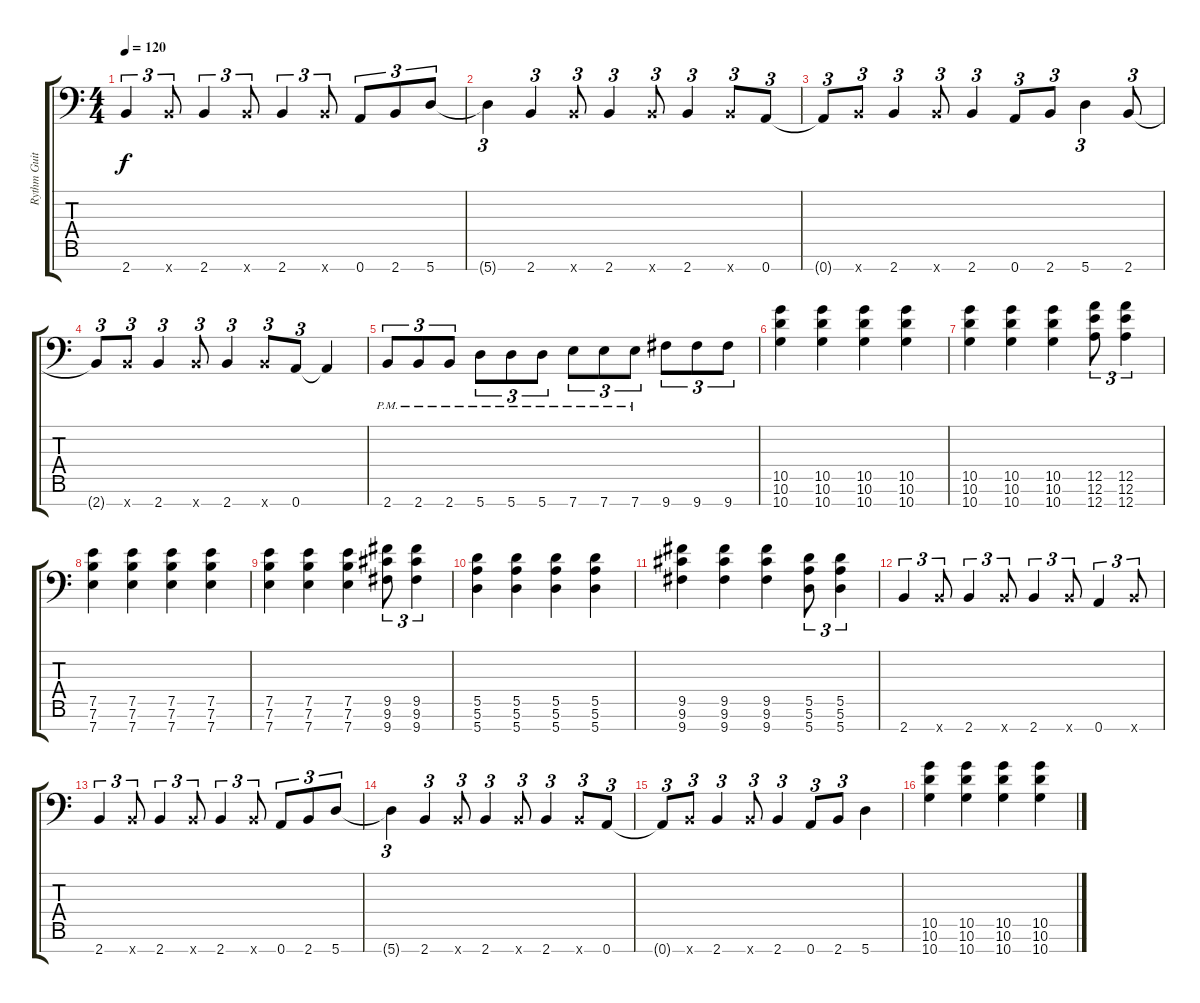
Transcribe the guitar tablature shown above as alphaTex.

\track ("Rythm Guitar #1" "Rythm Guit") {instrument distortionguitar}
\staff {score tabs}
\tuning (D4 A3 E3 D3 A2 E2 A1) {hide}
\ts (4 4)
\tempo 120
\clef f4
\ks c
2.7.4{tu (3 2) dy f} 2.7{x}.8{tu (3 2)} 2.7.4{tu (3 2)} 2.7{x}.8{tu (3 2)} 2.7.4{tu (3 2)} 2.7{x}.8{tu (3 2)} 0.7.8{tu (3 2)} 2.7.8{tu (3 2)} 5.7.8{tu (3 2)} |
5.7{t}.4{tu (3 2)} 2.7.4{tu (3 2)} 2.7{x}.8{tu (3 2)} 2.7.4{tu (3 2)} 2.7{x}.8{tu (3 2)} 2.7.4{tu (3 2)} 2.7{x}.8{tu (3 2)} 0.7.8{tu (3 2)} |
0.7{t}.8{tu (3 2)} 2.7{x}.8{tu (3 2)} 2.7.4{tu (3 2)} 2.7{x}.8{tu (3 2)} 2.7.4{tu (3 2)} 0.7.8{tu (3 2)} 2.7.8{tu (3 2)} 5.7.4{tu (3 2)} 2.7.8{tu (3 2)} |
2.7{t}.8{tu (3 2)} 2.7{x}.8{tu (3 2)} 2.7.4{tu (3 2)} 2.7{x}.8{tu (3 2)} 2.7.4{tu (3 2)} 2.7{x}.8{tu (3 2)} 0.7.8{tu (3 2)} 0.7{t}.4 |
2.7{pm}.8{tu (3 2)} 2.7{pm}.8{tu (3 2)} 2.7{pm}.8{tu (3 2)} 5.7{pm}.8{tu (3 2)} 5.7{pm}.8{tu (3 2)} 5.7{pm}.8{tu (3 2)} 7.7{pm}.8{tu (3 2)} 7.7{pm}.8{tu (3 2)} 7.7{pm}.8{tu (3 2)} 9.7.8{tu (3 2)} 9.7.8{tu (3 2)} 9.7.8{tu (3 2)} |
(10.5 10.6 10.7).4 (10.5 10.6 10.7).4 (10.5 10.6 10.7).4 (10.5 10.6 10.7).4 |
(10.5 10.6 10.7).4 (10.5 10.6 10.7).4 (10.5 10.6 10.7).4 (12.5 12.6 12.7).8{tu (3 2)} (12.5 12.6 12.7).4{tu (3 2)} |
(7.5 7.6 7.7).4 (7.5 7.6 7.7).4 (7.5 7.6 7.7).4 (7.5 7.6 7.7).4 |
(7.5 7.6 7.7).4 (7.5 7.6 7.7).4 (7.5 7.6 7.7).4 (9.5 9.6 9.7).8{tu (3 2)} (9.5 9.6 9.7).4{tu (3 2)} |
(5.5 5.6 5.7).4 (5.5 5.6 5.7).4 (5.5 5.6 5.7).4 (5.5 5.6 5.7).4 |
(9.5 9.6 9.7).4 (9.5 9.6 9.7).4 (9.5 9.6 9.7).4 (5.5 5.6 5.7).8{tu (3 2)} (5.5 5.6 5.7).4{tu (3 2)} |
2.7.4{tu (3 2)} 2.7{x}.8{tu (3 2)} 2.7.4{tu (3 2)} 2.7{x}.8{tu (3 2)} 2.7.4{tu (3 2)} 2.7{x}.8{tu (3 2)} 0.7.4{tu (3 2)} 2.7{x}.8{tu (3 2)} |
2.7.4{tu (3 2)} 2.7{x}.8{tu (3 2)} 2.7.4{tu (3 2)} 2.7{x}.8{tu (3 2)} 2.7.4{tu (3 2)} 2.7{x}.8{tu (3 2)} 0.7.8{tu (3 2)} 2.7.8{tu (3 2)} 5.7.8{tu (3 2)} |
5.7{t}.4{tu (3 2)} 2.7.4{tu (3 2)} 2.7{x}.8{tu (3 2)} 2.7.4{tu (3 2)} 2.7{x}.8{tu (3 2)} 2.7.4{tu (3 2)} 2.7{x}.8{tu (3 2)} 0.7.8{tu (3 2)} |
0.7{t}.8{tu (3 2)} 2.7{x}.8{tu (3 2)} 2.7.4{tu (3 2)} 2.7{x}.8{tu (3 2)} 2.7.4{tu (3 2)} 0.7.8{tu (3 2)} 2.7.8{tu (3 2)} 5.7.4 |
(10.5 10.6 10.7).4 (10.5 10.6 10.7).4 (10.5 10.6 10.7).4 (10.5 10.6 10.7).4
